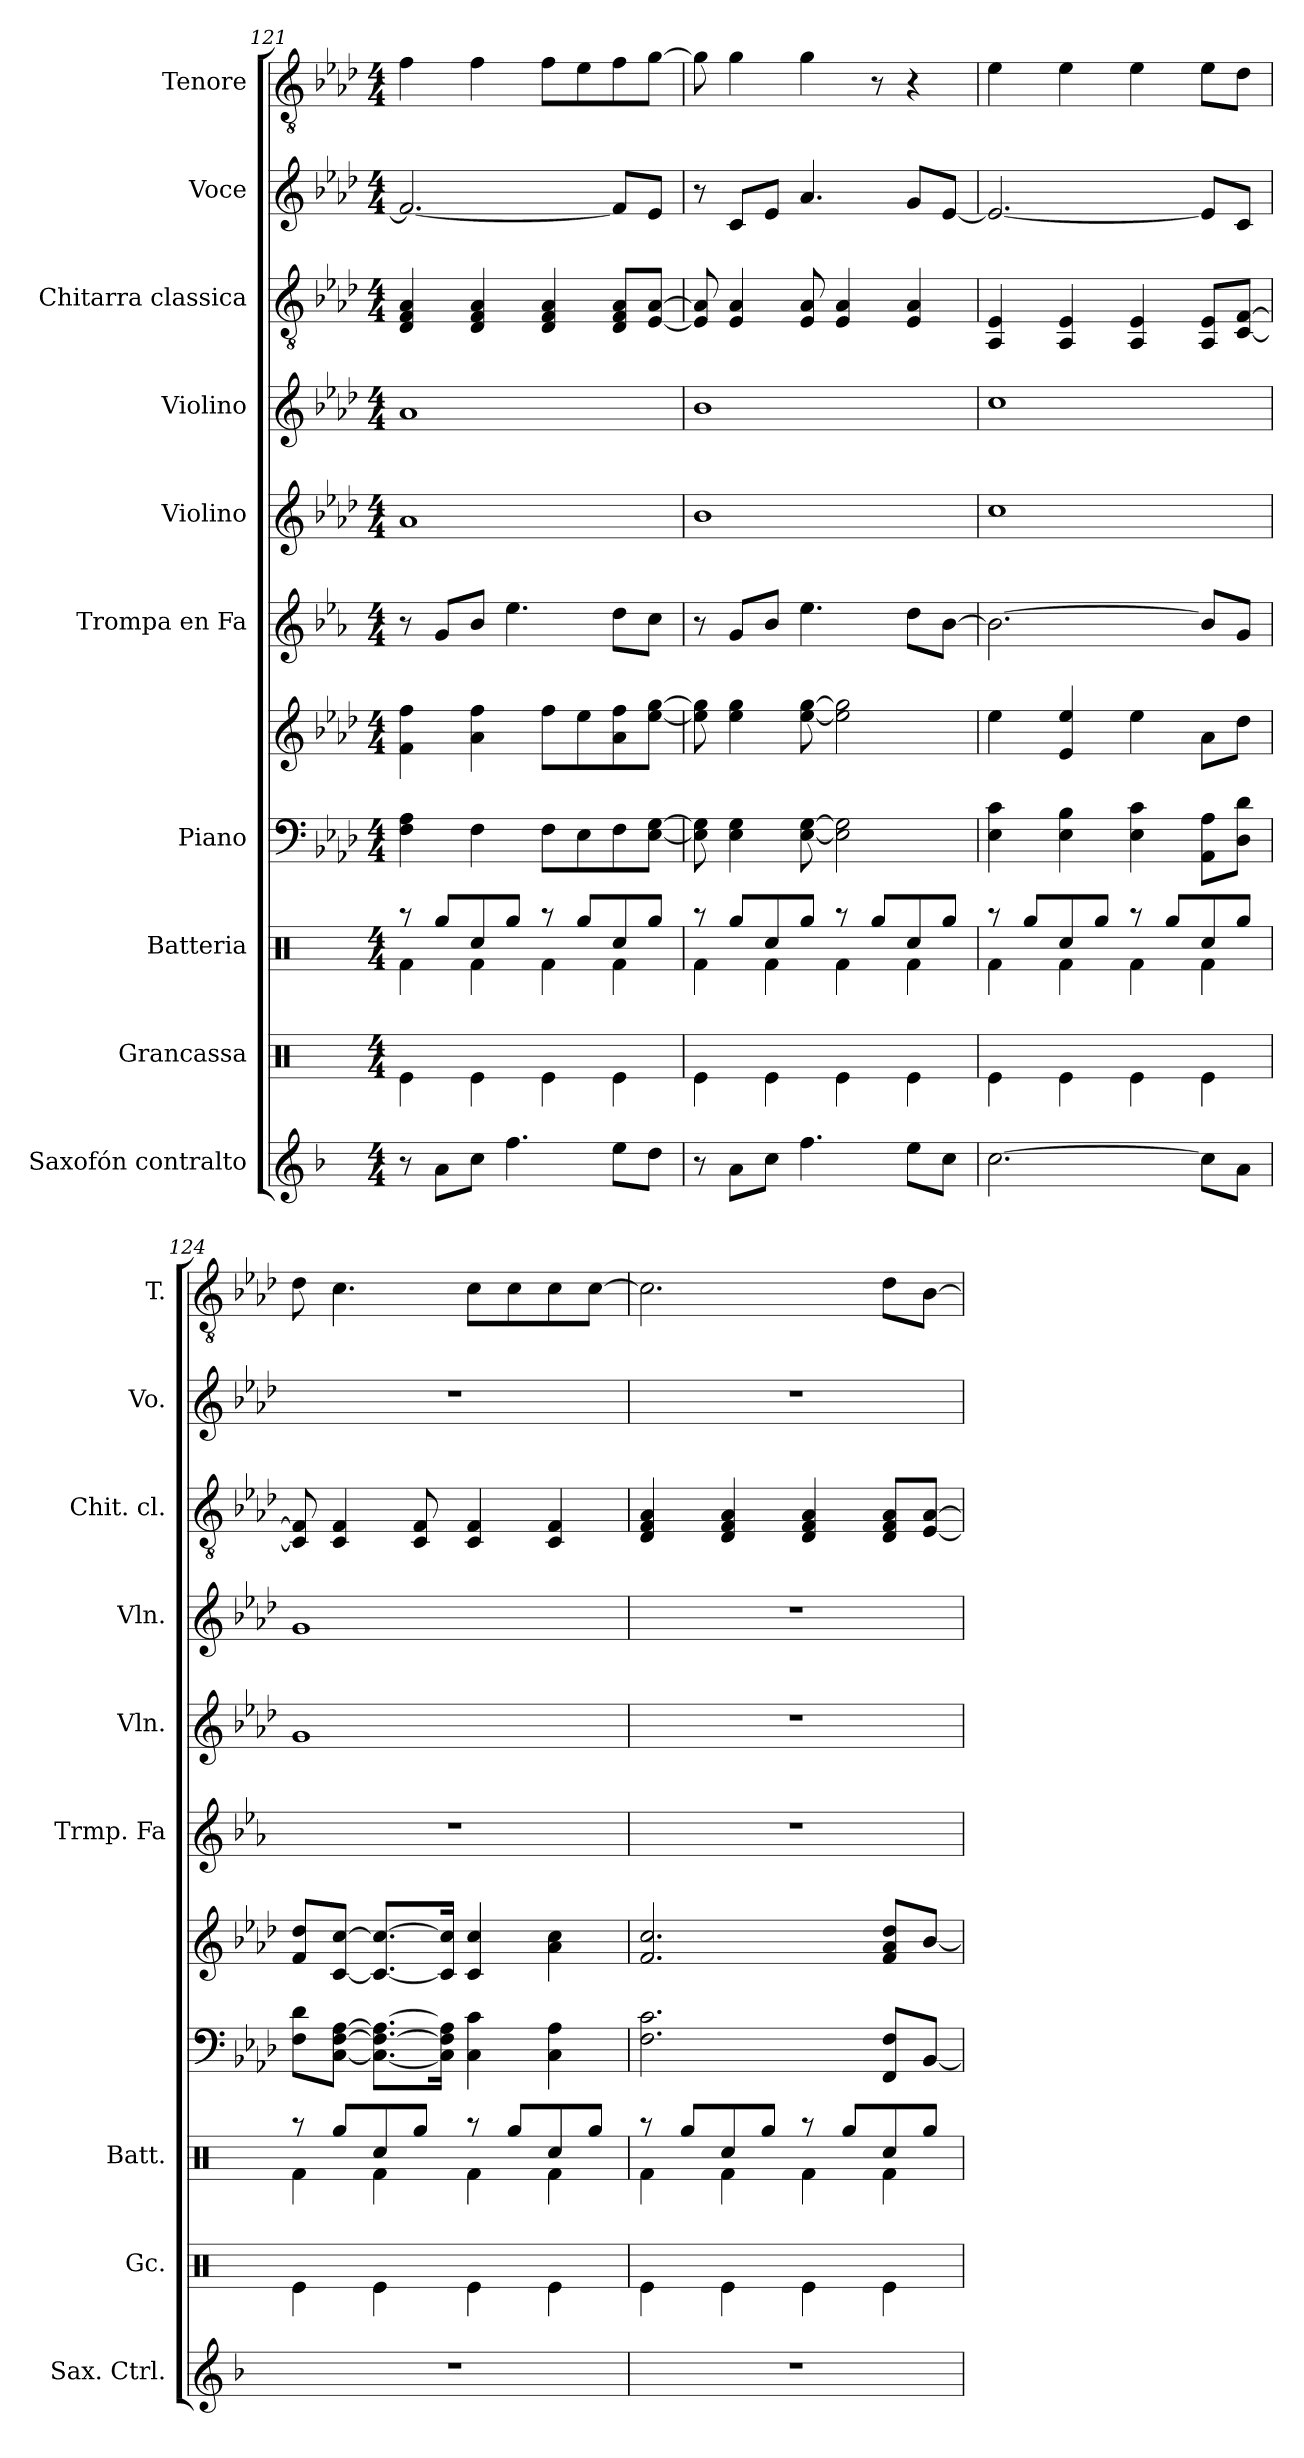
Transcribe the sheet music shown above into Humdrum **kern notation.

**kern	**kern	**kern	**kern	**kern	**kern	**kern	**kern	**kern	**kern	**kern
*part10	*part9	*part8	*part7	*part7	*part6	*part5	*part4	*part3	*part2	*part1
*staff11	*staff10	*staff9	*staff8	*staff7	*staff6	*staff5	*staff4	*staff3	*staff2	*staff1
*I"Saxofón contralto	*I"Grancassa	*I"Batteria	*I"Piano	*	*I"Trompa en Fa	*I"Violino	*I"Violino	*I"Chitarra classica	*I"Voce	*I"Tenore
*I'Sax. Ctrl.	*I'Gc.	*I'Batt.	*	*	*I'Trmp. Fa	*I'Vln.	*I'Vln.	*I'Chit. cl.	*I'Vo.	*I'T.
*clefG2	*clefX	*clefX	*clefF4	*clefG2	*clefG2	*clefG2	*clefG2	*clefGv2	*clefG2	*clefGv2
*ITrd5c9	*	*	*	*	*ITrd4c7	*	*	*	*	*
*k[b-e-a-d-]	*k[]	*k[]	*k[b-e-a-d-]	*k[b-e-a-d-]	*k[b-e-a-d-]	*k[b-e-a-d-]	*k[b-e-a-d-]	*k[b-e-a-d-]	*k[b-e-a-d-]	*k[b-e-a-d-]
*M4/4	*M4/4	*M4/4	*M4/4	*M4/4	*M4/4	*M4/4	*M4/4	*M4/4	*M4/4	*M4/4
=121	=121	=121	=121	=121	=121	=121	=121	=121	=121	=121
*	*	*^	*	*	*	*	*	*	*	*
8r	4Re\	8r	4Rf\	4F\ 4A-\	4f\ 4ff\	8r	1a-	1a-	4D-/ 4F/ 4A-/	2.f/_	4f\
8c\L	.	8Rgg/L	.	.	.	8c/L	.	.	.	.	.
8e-\J	4Re\	8Rcc/	4Rf\	4F\	4a-\ 4ff\	8e-/J	.	.	4D-/ 4F/ 4A-/	.	4f\
4.a-\	.	8Rgg/J	.	.	.	4.a-\	.	.	.	.	.
.	4Re\	8r	4Rf\	8F\L	8ff\L	.	.	.	4D-/ 4F/ 4A-/	.	8f\L
.	.	8Rgg/L	.	8E-\	8ee-\	.	.	.	.	.	8e-\
8g\L	4Re\	8Rcc/	4Rf\	8F\	8a-\ 8ff\	8g\L	.	.	8D-/ 8F/ 8A-/L	8f/L]	8f\
8f\J	.	8Rgg/J	.	[8E-\ [8G\J	[8ee-\ [8gg\J	8f\J	.	.	[8E-/ [8A-/J	8e-/J	[8g\J
=122	=122	=122	=122	=122	=122	=122	=122	=122	=122	=122	=122
8r	4Re\	8r	4Rf\	8E-\] 8G\]	8ee-\] 8gg\]	8r	1b-	1b-	8E-/] 8A-/]	8r	8g\]
8c\L	.	8Rgg/L	.	4E-\ 4G\	4ee-\ 4gg\	8c/L	.	.	4E-/ 4A-/	8c/L	4g\
8e-\J	4Re\	8Rcc/	4Rf\	.	.	8e-/J	.	.	.	8e-/J	.
4.a-\	.	8Rgg/J	.	[8E-\ [8G\	[8ee-\ [8gg\	4.a-\	.	.	8E-/ 8A-/	4.a-/	4g\
.	4Re\	8r	4Rf\	2E-\] 2G\]	2ee-\] 2gg\]	.	.	.	4E-/ 4A-/	.	.
.	.	8Rgg/L	.	.	.	.	.	.	.	.	8r
8g\L	4Re\	8Rcc/	4Rf\	.	.	8g\L	.	.	4E-/ 4A-/	8g/L	4r
8e-\J	.	8Rgg/J	.	.	.	[8e-\J	.	.	.	[8e-/J	.
!!LO:PB:g=z
=123	=123	=123	=123	=123	=123	=123	=123	=123	=123	=123	=123
[2.e-\	4Re\	8r	4Rf\	4E-\ 4c\	4ee-\	2.e-\_	1cc	1cc	4AA-/ 4E-/	2.e-/_	4e-\
.	.	8Rgg/L	.	.	.	.	.	.	.	.	.
.	4Re\	8Rcc/	4Rf\	4E-\ 4B-\	4e-/ 4ee-/	.	.	.	4AA-/ 4E-/	.	4e-\
.	.	8Rgg/J	.	.	.	.	.	.	.	.	.
.	4Re\	8r	4Rf\	4E-\ 4c\	4ee-\	.	.	.	4AA-/ 4E-/	.	4e-\
.	.	8Rgg/L	.	.	.	.	.	.	.	.	.
8e-\L]	4Re\	8Rcc/	4Rf\	8AA-\ 8A-\L	8a-\L	8e-/L]	.	.	8AA-/ 8E-/L	8e-/L]	8e-\L
8c\J	.	8Rgg/J	.	8D-\ 8d-\J	8dd-\J	8c/J	.	.	[8C/ [8F/J	8c/J	8d-\J
=124	=124	=124	=124	=124	=124	=124	=124	=124	=124	=124	=124
1r	4Re\	8r	4Rf\	8F\ 8d-\L	8f/ 8dd-/L	1r	1g	1g	8C/] 8F/]	1r	8d-\
.	.	8Rgg/L	.	[8C\ [8F\ [8A-\J	[8c/ [8cc/J	.	.	.	4C/ 4F/	.	4.c\
.	4Re\	8Rcc/	4Rf\	8.C\_ 8.F\_ 8.A-\_L	8.c/_ 8.cc/_L	.	.	.	.	.	.
.	.	8Rgg/J	.	.	.	.	.	.	8C/ 8F/	.	.
.	.	.	.	16C\] 16F\] 16A-\]Jk	16c/] 16cc/]Jk	.	.	.	.	.	.
.	4Re\	8r	4Rf\	4C\ 4c\	4c/ 4cc/	.	.	.	4C/ 4F/	.	8c\L
.	.	8Rgg/L	.	.	.	.	.	.	.	.	8c\
.	4Re\	8Rcc/	4Rf\	4C\ 4A-\	4a-\ 4cc\	.	.	.	4C/ 4F/	.	8c\
.	.	8Rgg/J	.	.	.	.	.	.	.	.	[8c\J
=125	=125	=125	=125	=125	=125	=125	=125	=125	=125	=125	=125
1r	4Re\	8r	4Rf\	2.F\ 2.c\	2.f/ 2.cc/	1r	1r	1r	4D-/ 4F/ 4A-/	1r	2.c\]
.	.	8Rgg/L	.	.	.	.	.	.	.	.	.
.	4Re\	8Rcc/	4Rf\	.	.	.	.	.	4D-/ 4F/ 4A-/	.	.
.	.	8Rgg/J	.	.	.	.	.	.	.	.	.
.	4Re\	8r	4Rf\	.	.	.	.	.	4D-/ 4F/ 4A-/	.	.
.	.	8Rgg/L	.	.	.	.	.	.	.	.	.
.	4Re\	8Rcc/	4Rf\	8FF/ 8F/L	8f/ 8a-/ 8dd-/L	.	.	.	8D-/ 8F/ 8A-/L	.	8d-\L
.	.	8Rgg/J	.	[8BB-/J	[8b-/J	.	.	.	[8E-/ [8A-/J	.	[8B-\J
*	*	*v	*v	*	*	*	*	*	*	*	*
=	=	=	=	=	=	=	=	=	=	=
*-	*-	*-	*-	*-	*-	*-	*-	*-	*-	*-
